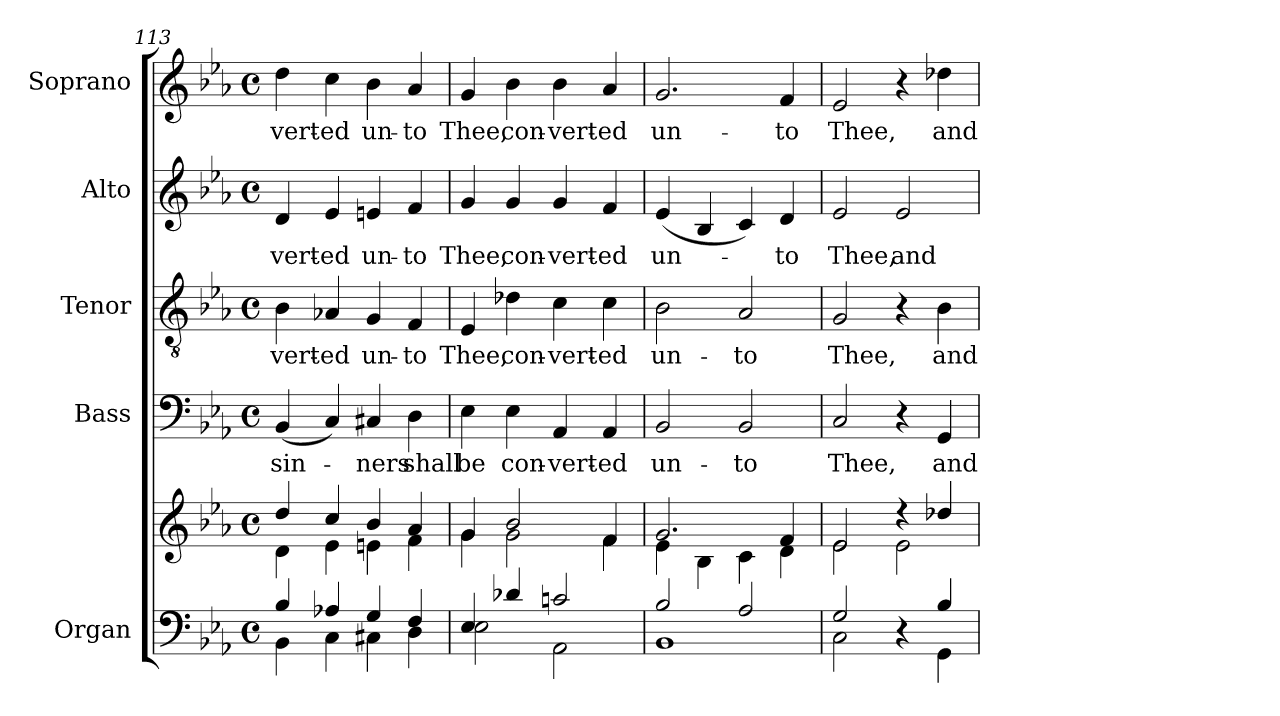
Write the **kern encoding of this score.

**kern	**kern	**kern	**text	**kern	**text	**kern	**text	**kern	**text
*part5	*part5	*part4	*part4	*part3	*part3	*part2	*part2	*part1	*part1
*staff6	*staff5	*staff4	*staff4	*staff3	*staff3	*staff2	*staff2	*staff1	*staff1
*I"Organ	*	*I"Bass	*	*I"Tenor	*	*I"Alto	*	*I"Soprano	*
*I'Org.	*	*I'B.	*	*I'T.	*	*I'A.	*	*I'S.	*
!!LO:LB:g=z
*clefF4	*clefG2	*clefF4	*	*clefGv2	*	*clefG2	*	*clefG2	*
*	*	*	*	*ITrd7c12	*	*	*	*	*
*k[b-e-a-]	*k[b-e-a-]	*k[b-e-a-]	*	*k[b-e-a-]	*	*k[b-e-a-]	*	*k[b-e-a-]	*
*E-:	*E-:	*E-:	*	*E-:	*	*E-:	*	*E-:	*
*M4/4	*M4/4	*M4/4	*	*M4/4	*	*M4/4	*	*M4/4	*
*met(c)	*met(c)	*met(c)	*	*met(c)	*	*met(c)	*	*met(c)	*
=113	=113	=113	=113	=113	=113	=113	=113	=113	=113
*^	*^	*	*	*	*	*	*	*	*
!	!	!	!	!	!LO:LY:b:color=#000000	!	!	!	!	!	!
!	!	!	!	!	!	!	!LO:LY:b:color=#000000	!	!	!	!
!	!	!	!	!	!	!	!	!	!LO:LY:b:color=#000000	!	!
!	!	!	!	!	!	!	!	!	!	!	!LO:LY:b:color=#000000
4B-i/	4BB-i\	4ddi/	4di\	(4BB-i/	sin-	4BB-i\	-vert-	4di/	-vert-	4ddi\	-vert-
!	!	!	!	!	!	!	!LO:LY:b:color=#000000	!	!	!	!
!	!	!	!	!	!	!	!	!	!LO:LY:b:color=#000000	!	!
!	!	!	!	!	!	!	!	!	!	!	!LO:LY:b:color=#000000
4A-Xi/	4Ci\	4cci/	4e-i\	4Ci/)	.	4AA-Xi/	-ed	4e-i/	-ed	4cci\	-ed
!	!	!	!	!	!LO:LY:b:color=#000000	!	!	!	!	!	!
!	!	!	!	!	!	!	!LO:LY:b:color=#000000	!	!	!	!
!	!	!	!	!	!	!	!	!	!LO:LY:b:color=#000000	!	!
!	!	!	!	!	!	!	!	!	!	!	!LO:LY:b:color=#000000
4Gi/	4C#Xi\	4b-i/	4eni\	4C#Xi/	-ners	4GGi/	un-	4eni/	un-	4b-i\	un-
!	!	!	!	!	!LO:LY:b:color=#000000	!	!	!	!	!	!
!	!	!	!	!	!	!	!LO:LY:b:color=#000000	!	!	!	!
!	!	!	!	!	!	!	!	!	!LO:LY:b:color=#000000	!	!
!	!	!	!	!	!	!	!	!	!	!	!LO:LY:b:color=#000000
4Fi/	4Di\	4a-i/	4fi\	4Di\	shall	4FFi/	-to	4fi/	-to	4a-i/	-to
=114	=114	=114	=114	=114	=114	=114	=114	=114	=114	=114	=114
!	!	!	!	!	!LO:LY:b:color=#000000	!	!	!	!	!	!
!	!	!	!	!	!	!	!LO:LY:b:color=#000000	!	!	!	!
!	!	!	!	!	!	!	!	!	!LO:LY:b:color=#000000	!	!
!	!	!	!	!	!	!	!	!	!	!	!LO:LY:b:color=#000000
4E-i/	2E-i\	4gi/	4gi\	4E-i\	be	4EE-i/	Thee,	4gi/	Thee,	4gi/	Thee,
!	!	!	!	!	!LO:LY:b:color=#000000	!	!	!	!	!	!
!	!	!	!	!	!	!	!LO:LY:b:color=#000000	!	!	!	!
!	!	!	!	!	!	!	!	!	!LO:LY:b:color=#000000	!	!
!	!	!	!	!	!	!	!	!	!	!	!LO:LY:b:color=#000000
4d-Xi/	.	2b-i/	2gi\	4E-i\	con-	4D-Xi\	con-	4gi/	con-	4b-i\	con-
!	!	!	!	!	!LO:LY:b:color=#000000	!	!	!	!	!	!
!	!	!	!	!	!	!	!LO:LY:b:color=#000000	!	!	!	!
!	!	!	!	!	!	!	!	!	!LO:LY:b:color=#000000	!	!
!	!	!	!	!	!	!	!	!	!	!	!LO:LY:b:color=#000000
2cni/	2AA-i\	.	.	4AA-i/	-vert-	4Ci\	-vert-	4gi/	-vert-	4b-i\	-vert-
!	!	!	!	!	!LO:LY:b:color=#000000	!	!	!	!	!	!
!	!	!	!	!	!	!	!LO:LY:b:color=#000000	!	!	!	!
!	!	!	!	!	!	!	!	!	!LO:LY:b:color=#000000	!	!
!	!	!	!	!	!	!	!	!	!	!	!LO:LY:b:color=#000000
.	.	4fi/	4fi\	4AA-i/	-ed	4Ci\	-ed	4fi/	-ed	4a-i/	-ed
=115	=115	=115	=115	=115	=115	=115	=115	=115	=115	=115	=115
!	!	!	!	!	!LO:LY:b:color=#000000	!	!	!	!	!	!
!	!	!	!	!	!	!	!LO:LY:b:color=#000000	!	!	!	!
!	!	!	!	!	!	!	!	!	!LO:LY:b:color=#000000	!	!
!	!	!	!	!	!	!	!	!	!	!	!LO:LY:b:color=#000000
2B-i/	1BB-i	2.gi/	4e-i\	2BB-i/	un-	2BB-i\	un-	(4e-i/	un-	2.gi/	un-
.	.	.	4B-i\	.	.	.	.	4B-i/	.	.	.
!	!	!	!	!	!LO:LY:b:color=#000000	!	!	!	!	!	!
!	!	!	!	!	!	!	!LO:LY:b:color=#000000	!	!	!	!
2A-i/	.	.	4ci\	2BB-i/	-to	2AA-i/	-to	4ci/)	.	.	.
!	!	!	!	!	!	!	!	!	!LO:LY:b:color=#000000	!	!
!	!	!	!	!	!	!	!	!	!	!	!LO:LY:b:color=#000000
.	.	4fi/	4di\	.	.	.	.	4di/	-to	4fi/	-to
=116	=116	=116	=116	=116	=116	=116	=116	=116	=116	=116	=116
!	!	!	!	!	!LO:LY:b:color=#000000	!	!	!	!	!	!
!	!	!	!	!	!	!	!LO:LY:b:color=#000000	!	!	!	!
!	!	!	!	!	!	!	!	!	!LO:LY:b:color=#000000	!	!
!	!	!	!	!	!	!	!	!	!	!	!LO:LY:b:color=#000000
2Gi/	2Ci\	2e-i/	2e-i\	2Ci/	Thee,	2GGi/	Thee,	2e-i/	Thee,	2e-i/	Thee,
!	!	!	!	!	!	!	!	!	!LO:LY:b:color=#000000	!	!
4r	4ryy	4r	2e-i\	4r	.	4r	.	2e-i/	and	4r	.
!	!	!	!	!	!LO:LY:b:color=#000000	!	!	!	!	!	!
!	!	!	!	!	!	!	!LO:LY:b:color=#000000	!	!	!	!
!	!	!	!	!	!	!	!	!	!	!	!LO:LY:b:color=#000000
4B-i/	4GGi\	4dd-Xi/	.	4GGi/	and	4BB-i\	and	.	.	4dd-Xi\	and
*v	*v	*	*	*	*	*	*	*	*	*	*
*	*v	*v	*	*	*	*	*	*	*	*
=	=	=	=	=	=	=	=	=	=
*-	*-	*-	*-	*-	*-	*-	*-	*-	*-
